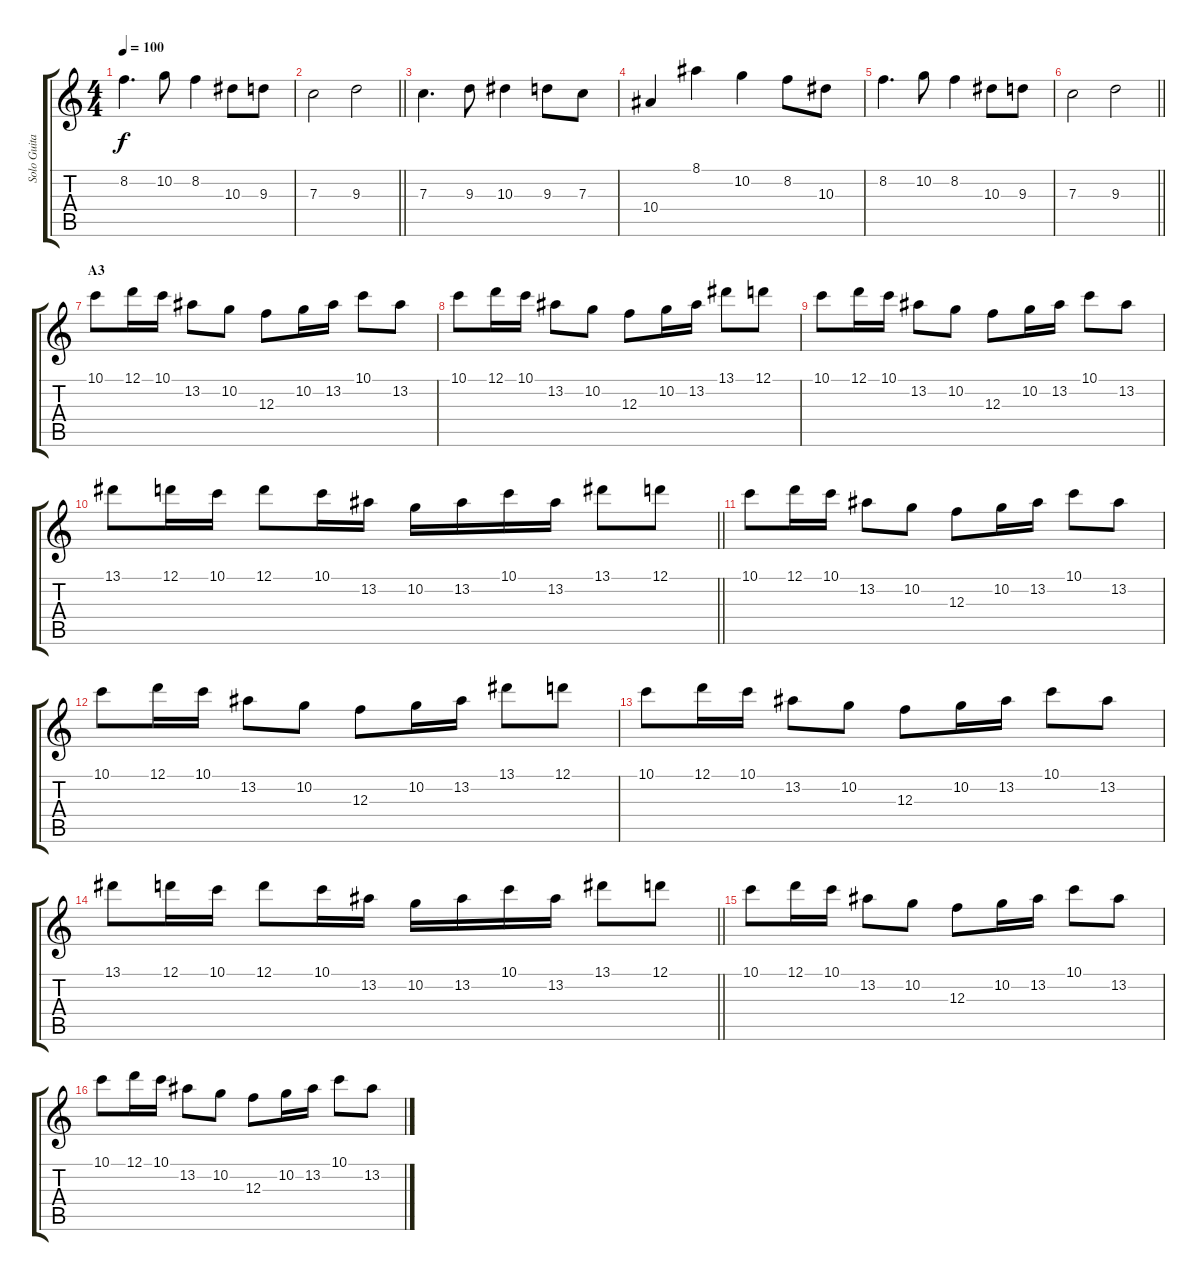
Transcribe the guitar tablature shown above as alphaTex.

\track ("Solo Guitar" "Solo Guita") {instrument distortionguitar}
\staff {score tabs}
\tuning (D4 A3 F3 C3 G2 C2) {hide}
\ts (4 4)
\tempo 100
\clef g2
\ks c
8.2.4{d dy f} 10.2.8 8.2.4 10.3.8 9.3.8 |
\barLineRight lightlight
7.3.2 9.3.2 |
7.3.4{d} 9.3.8 10.3.4 9.3.8 7.3.8 |
10.4.4 8.1.4 10.2.4 8.2.8 10.3.8 |
8.2.4{d} 10.2.8 8.2.4 10.3.8 9.3.8 |
\barLineRight lightlight
7.3.2 9.3.2 |
\section ("" "A3")
10.1.8 12.1.16 10.1.16 13.2.8 10.2.8 12.3.8 10.2.16 13.2.16 10.1.8 13.2.8 |
10.1.8 12.1.16 10.1.16 13.2.8 10.2.8 12.3.8 10.2.16 13.2.16 13.1.8 12.1.8 |
10.1.8 12.1.16 10.1.16 13.2.8 10.2.8 12.3.8 10.2.16 13.2.16 10.1.8 13.2.8 |
\barLineRight lightlight
13.1.8 12.1.16 10.1.16 12.1.8 10.1.16 13.2.16 10.2.16 13.2.16 10.1.16 13.2.16 13.1.8 12.1.8 |
10.1.8 12.1.16 10.1.16 13.2.8 10.2.8 12.3.8 10.2.16 13.2.16 10.1.8 13.2.8 |
10.1.8 12.1.16 10.1.16 13.2.8 10.2.8 12.3.8 10.2.16 13.2.16 13.1.8 12.1.8 |
10.1.8 12.1.16 10.1.16 13.2.8 10.2.8 12.3.8 10.2.16 13.2.16 10.1.8 13.2.8 |
\barLineRight lightlight
13.1.8 12.1.16 10.1.16 12.1.8 10.1.16 13.2.16 10.2.16 13.2.16 10.1.16 13.2.16 13.1.8 12.1.8 |
10.1.8 12.1.16 10.1.16 13.2.8 10.2.8 12.3.8 10.2.16 13.2.16 10.1.8 13.2.8 |
10.1.8 12.1.16 10.1.16 13.2.8 10.2.8 12.3.8 10.2.16 13.2.16 10.1.8 13.2.8
